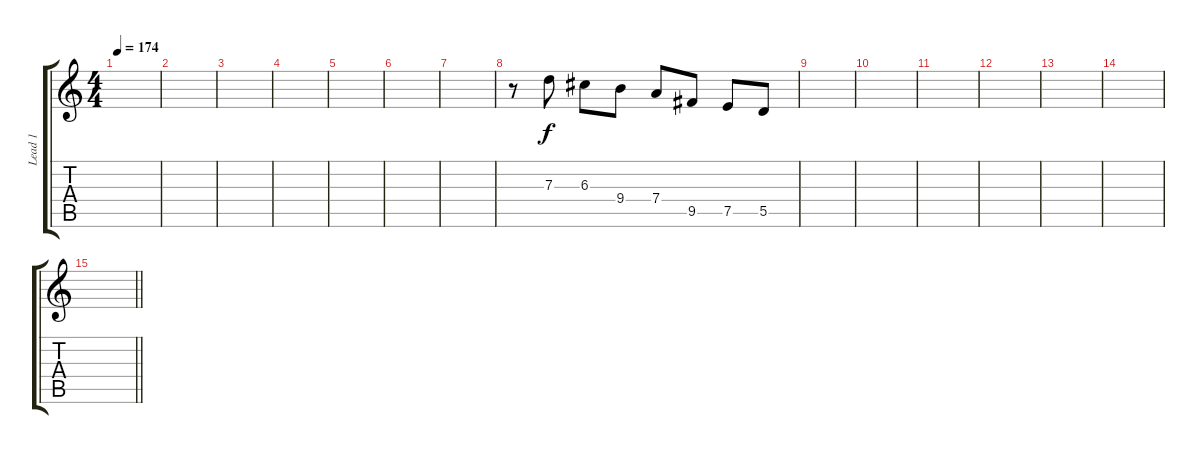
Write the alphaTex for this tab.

\track ("Lead 1" "Lead 1") {instrument distortionguitar}
\staff {score tabs}
\tuning (E4 B3 G3 D3 A2 E2) {hide}
\ts (4 4)
\tempo 174
\clef g2
\ks c
|
|
|
|
|
|
|
r.8 7.3.8 6.3.8 9.4.8 7.4.8 9.5.8 7.5.8 5.5.8 |
|
|
|
|
|
|
\barLineRight lightlight
